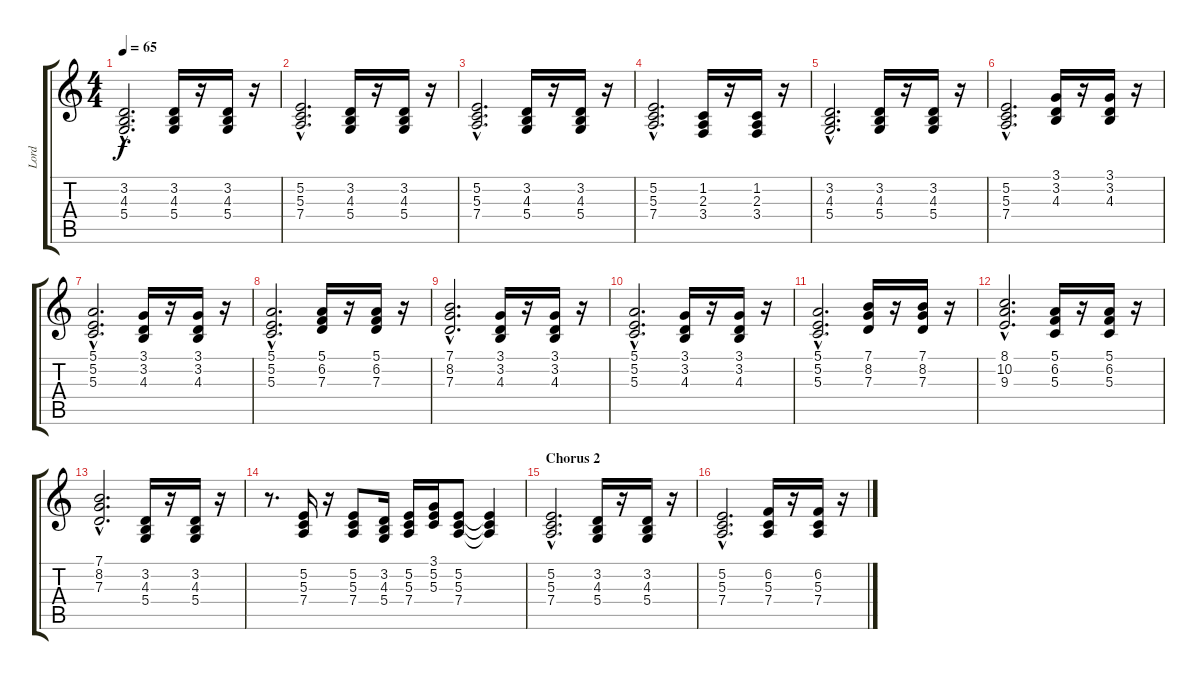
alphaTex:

\track ("Lord" "Lord") {instrument marimba}
\staff {score tabs}
\tuning (E4 B3 G3 D3 A2 E2) {hide}
\ts (4 4)
\tempo 65
\clef g2
\ks c
(3.2{hac} 4.3{hac} 5.4{hac}).2{d dy f} (3.2 4.3 5.4).16 r.16 (3.2 4.3 5.4).16 r.16 |
(5.2{hac} 5.3{hac} 7.4{hac}).2{d} (3.2 4.3 5.4).16 r.16 (3.2 4.3 5.4).16 r.16 |
(5.2{hac} 5.3{hac} 7.4{hac}).2{d} (3.2 4.3 5.4).16 r.16 (3.2 4.3 5.4).16 r.16 |
(5.2{hac} 5.3{hac} 7.4{hac}).2{d} (1.2 2.3 3.4).16 r.16 (1.2 2.3 3.4).16 r.16 |
(3.2{hac} 4.3{hac} 5.4{hac}).2{d} (3.2 4.3 5.4).16 r.16 (3.2 4.3 5.4).16 r.16 |
(5.2{hac} 5.3{hac} 7.4{hac}).2{d} (3.1 3.2 4.3).16 r.16 (3.1 3.2 4.3).16 r.16 |
(5.1{hac} 5.2{hac} 5.3{hac}).2{d} (3.1 3.2 4.3).16 r.16 (3.1 3.2 4.3).16 r.16 |
(5.1{hac} 5.2{hac} 5.3{hac}).2{d} (5.1 6.2 7.3).16 r.16 (5.1 6.2 7.3).16 r.16 |
(7.1{hac} 8.2{hac} 7.3{hac}).2{d} (3.1 3.2 4.3).16 r.16 (3.1 3.2 4.3).16 r.16 |
(5.1{hac} 5.2{hac} 5.3{hac}).2{d} (3.1 3.2 4.3).16 r.16 (3.1 3.2 4.3).16 r.16 |
(5.1{hac} 5.2{hac} 5.3{hac}).2{d} (7.1 8.2 7.3).16 r.16 (7.1 8.2 7.3).16 r.16 |
(8.1{hac} 10.2{hac} 9.3{hac}).2{d} (5.1 6.2 5.3).16 r.16 (5.1 6.2 5.3).16 r.16 |
(7.1{hac} 8.2{hac} 7.3{hac}).2{d} (3.2 4.3 5.4).16 r.16 (3.2 4.3 5.4).16 r.16 |
r.8{d} (5.2 5.3 7.4).16 r.16 (5.2 5.3 7.4).8 (3.2 4.3 5.4).16 (5.2 5.3 7.4).16 (3.1 5.2 5.3).16 (5.2 5.3 7.4).8 (5.2{t} 5.3{t} 7.4{t}).4 |
\section ("" "Chorus 2")
(5.2{hac} 5.3{hac} 7.4{hac}).2{d} (3.2 4.3 5.4).16 r.16 (3.2 4.3 5.4).16 r.16 |
(5.2{hac} 5.3{hac} 7.4{hac}).2{d} (6.2 5.3 7.4).16 r.16 (6.2 5.3 7.4).16 r.16
